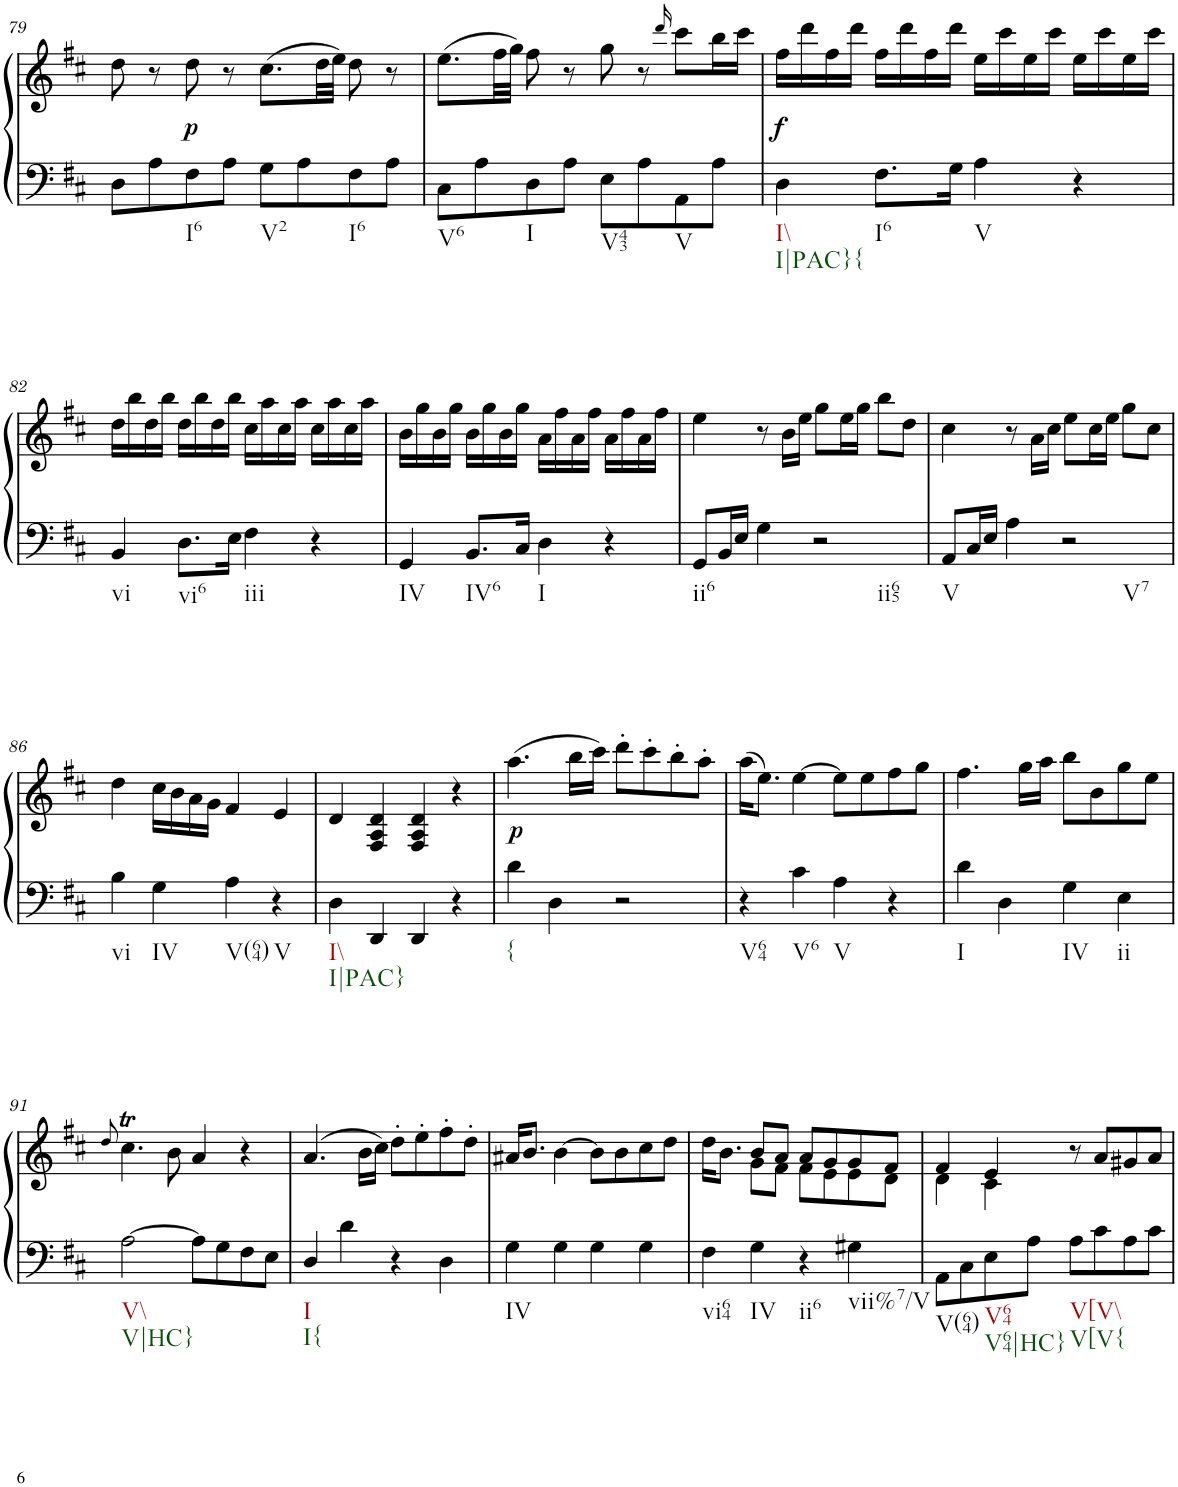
**kern	**kern	**dynam
*part1	*part1	*part1
*staff2	*staff1	*staff1/2
*I"Piano	*	*
*I'Pno.	*	*
!!LO:PB:g=z
*clefF4	*clefG2	*
*k[f#c#]	*k[f#c#]	*
*M4/4	*M4/4	*
*met(c)	*met(c)	*
=79	=79	=79
8D\L	8dd\	.
8A\	8r	.
!LO:TX:b:t=I6	!	!
!	!	!LO:DY:b
8F#\	8dd\	p
8A\J	8r	.
!LO:TX:b:t=V2	!	!
8G\L	(8.cc#\L	.
8A\	.	.
.	32dd\LL	.
.	32ee\JJJ)	.
!LO:TX:b:t=I6	!	!
8F#\	8dd\	.
8A\J	8r	.
=80	=80	=80
!LO:TX:b:t=V6	!	!
8C#\L	(8.ee\L	.
8A\	.	.
.	32ff#\LL	.
.	32gg\JJJ)	.
!LO:TX:b:t=I	!	!
8D\	8ff#\	.
8A\J	8r	.
!LO:TX:b:t=V43	!	!
8E\L	8gg\	.
8A\	8r	.
.	16qddd/	.
!LO:TX:b:t=V	!	!
8AA\	8ccc#\L	.
8A\J	16bb\L	.
.	16ccc#\JJ	.
=81	=81	=81
!LO:TX:b:t=I\\	!	!
!LO:TX:b:t=I|PAC}{	!	!
!	!	!LO:DY:b
4D\	16ff#\LL	f
.	16ddd\	.
.	16ff#\	.
.	16ddd\JJ	.
!LO:TX:b:t=I6	!	!
8.F#\L	16ff#\LL	.
.	16ddd\	.
.	16ff#\	.
16G\Jk	16ddd\JJ	.
!LO:TX:b:t=V	!	!
4A\	16ee\LL	.
.	16ccc#\	.
.	16ee\	.
.	16ccc#\JJ	.
4r	16ee\LL	.
.	16ccc#\	.
.	16ee\	.
.	16ccc#\JJ	.
!!LO:LB:g=z
=82	=82	=82
!LO:TX:b:t=vi	!	!
4BB/	16dd\LL	.
.	16bb\	.
.	16dd\	.
.	16bb\JJ	.
!LO:TX:b:t=vi6	!	!
8.D\L	16dd\LL	.
.	16bb\	.
.	16dd\	.
16E\Jk	16bb\JJ	.
!LO:TX:b:t=iii	!	!
4F#\	16cc#\LL	.
.	16aa\	.
.	16cc#\	.
.	16aa\JJ	.
4r	16cc#\LL	.
.	16aa\	.
.	16cc#\	.
.	16aa\JJ	.
=83	=83	=83
!LO:TX:b:t=IV	!	!
4GG/	16b\LL	.
.	16gg\	.
.	16b\	.
.	16gg\JJ	.
!LO:TX:b:t=IV6	!	!
8.BB/L	16b\LL	.
.	16gg\	.
.	16b\	.
16C#/Jk	16gg\JJ	.
!LO:TX:b:t=I	!	!
4D\	16a\LL	.
.	16ff#\	.
.	16a\	.
.	16ff#\JJ	.
4r	16a\LL	.
.	16ff#\	.
.	16a\	.
.	16ff#\JJ	.
=84	=84	=84
!LO:TX:b:t=ii6	!	!
8GG/L	4ee\	.
16BB/L	.	.
16E/JJ	.	.
4G\	8r	.
.	16b\LL	.
.	16ee\JJ	.
!LO:TX:b:t=ii65	!	!
2r	8gg\L	.
.	16ee\L	.
.	16gg\JJ	.
.	8bb\L	.
.	8dd\J	.
=85	=85	=85
!LO:TX:b:t=V	!	!
8AA/L	4cc#\	.
16C#/L	.	.
16E/JJ	.	.
4A\	8r	.
.	16a\LL	.
.	16cc#\JJ	.
!LO:TX:b:t=V7	!	!
2r	8ee\L	.
.	16cc#\L	.
.	16ee\JJ	.
.	8gg\L	.
.	8cc#\J	.
!!LO:LB:g=z
=86	=86	=86
!LO:TX:b:t=vi	!	!
4B\	4dd\	.
!LO:TX:b:t=IV	!	!
4G\	16cc#\LL	.
.	16b\	.
.	16a\	.
.	16g\JJ	.
!LO:TX:b:t=V(64)	!	!
4A\	4f#/	.
!LO:TX:b:t=V	!	!
4r	4e/	.
=87	=87	=87
!LO:TX:b:t=I\\	!	!
!LO:TX:b:t=I|PAC}	!	!
4D\	4d/	.
4DD/	4F#/ 4A/ 4d/	.
4DD/	4F#/ 4A/ 4d/	.
4r	4r	.
=88	=88	=88
!LO:TX:b:t={	!	!
!	!	!LO:DY:b
4d\	(4.aa\	p
4D\	.	.
.	16bb\LL	.
.	16ccc#\JJ)	.
2r	8ddd'\L	.
.	8ccc#'\	.
.	8bb'\	.
.	8aa'\J	.
=89	=89	=89
!LO:TX:b:t=V64	!	!
4r	(16aa\KL	.
.	8.ee\J)	.
!LO:TX:b:t=V6	!	!
4c#\	[4ee\	.
!LO:TX:b:t=V	!	!
4A\	8ee\L]	.
.	8ee\	.
4r	8ff#\	.
.	8gg\J	.
=90	=90	=90
!LO:TX:b:t=I	!	!
4d\	4.ff#\	.
4D\	.	.
.	16gg\LL	.
.	16aa\JJ	.
!LO:TX:b:t=IV	!	!
4G\	8bb\L	.
.	8b\	.
!LO:TX:b:t=ii	!	!
4E\	8gg\	.
.	8ee\J	.
!!LO:LB:g=z
=91	=91	=91
.	8qdd/	.
!LO:TX:b:t=V\\	!	!
!LO:TX:b:t=V|HC}	!	!
[2A\	4.cc#t\	.
.	8b\	.
8A\L]	4a/	.
8G\	.	.
8F#\	4r	.
8E\J	.	.
=92	=92	=92
!LO:TX:b:t=I	!	!
!LO:TX:b:t=I{	!	!
4D/	(4.a/	.
4d\	.	.
.	16b\LL	.
.	16cc#\JJ)	.
4r	8dd'\L	.
.	8ee'\	.
4D\	8ff#'\	.
.	8dd'\J	.
=93	=93	=93
!LO:TX:b:t=IV	!	!
4G\	16a#X/KL	.
.	8.b/J	.
4G\	[4b\	.
4G\	8b\L]	.
.	8b\	.
4G\	8cc#\	.
.	8dd\J	.
=94	=94	=94
*	*^	*
!LO:TX:b:t=vi64	!	!	!
4F#\	16dd\KL	4ryy	.
.	8.b\J	.	.
!LO:TX:b:t=IV	!	!	!
4G\	8b/L	8g\L	.
.	8a/J	8f#\J	.
!LO:TX:b:t=ii6	!	!	!
4r	8a/L	8f#\L	.
.	8g/	8e\	.
!LO:TX:b:t=vii%7/V	!	!	!
4G#X\	8g/	8e\	.
.	8f#/J	8d\J	.
=95	=95	=95	=95
!LO:TX:b:t=V(64)	!	!	!
8AA\L	4f#/	4d\	.
8C#\	.	.	.
!LO:TX:b:t=V64	!	!	!
!LO:TX:b:t=V64|HC}	!	!	!
8E\	4e/	4c#\	.
8A\J	.	.	.
!LO:TX:b:t=V[V\\	!	!	!
!LO:TX:b:t=V[V{	!	!	!
8A\L	8r	2ryy	.
8c#\	8a/L	.	.
8A\	8g#X/	.	.
8c#\J	8a/J	.	.
*	*v	*v	*
=	=	=
*-	*-	*-
